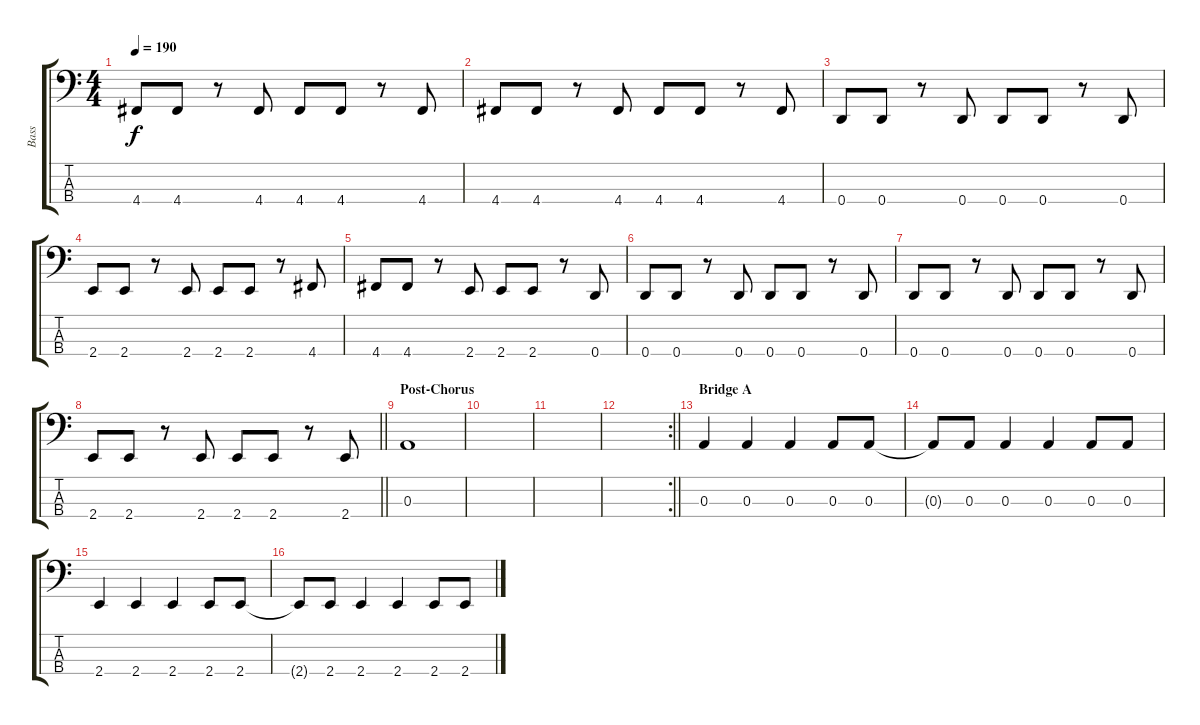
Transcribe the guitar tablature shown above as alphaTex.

\track ("Bass" "Bass") {instrument electricbassfinger}
\staff {score tabs}
\tuning (G2 D2 A1 D1) {hide}
\ts (4 4)
\tempo 190
\clef f4
\ks c
4.4.8{dy f} 4.4.8 r.8 4.4.8 4.4.8 4.4.8 r.8 4.4.8 |
4.4.8 4.4.8 r.8 4.4.8 4.4.8 4.4.8 r.8 4.4.8 |
0.4.8 0.4.8 r.8 0.4.8 0.4.8 0.4.8 r.8 0.4.8 |
2.4.8 2.4.8 r.8 2.4.8 2.4.8 2.4.8 r.8 4.4.8 |
4.4.8 4.4.8 r.8 2.4.8 2.4.8 2.4.8 r.8 0.4.8 |
0.4.8 0.4.8 r.8 0.4.8 0.4.8 0.4.8 r.8 0.4.8 |
0.4.8 0.4.8 r.8 0.4.8 0.4.8 0.4.8 r.8 0.4.8 |
\barLineRight lightlight
2.4.8 2.4.8 r.8 2.4.8 2.4.8 2.4.8 r.8 2.4.8 |
\section ("" "Post-Chorus")
0.3.1 |
|
|
\rc 2
\barLineRight lightlight
|
\section ("" "Bridge A")
0.3.4 0.3.4 0.3.4 0.3.8 0.3.8 |
0.3{t}.8 0.3.8 0.3.4 0.3.4 0.3.8 0.3.8 |
2.4.4 2.4.4 2.4.4 2.4.8 2.4.8 |
2.4{t}.8 2.4.8 2.4.4 2.4.4 2.4.8 2.4.8
